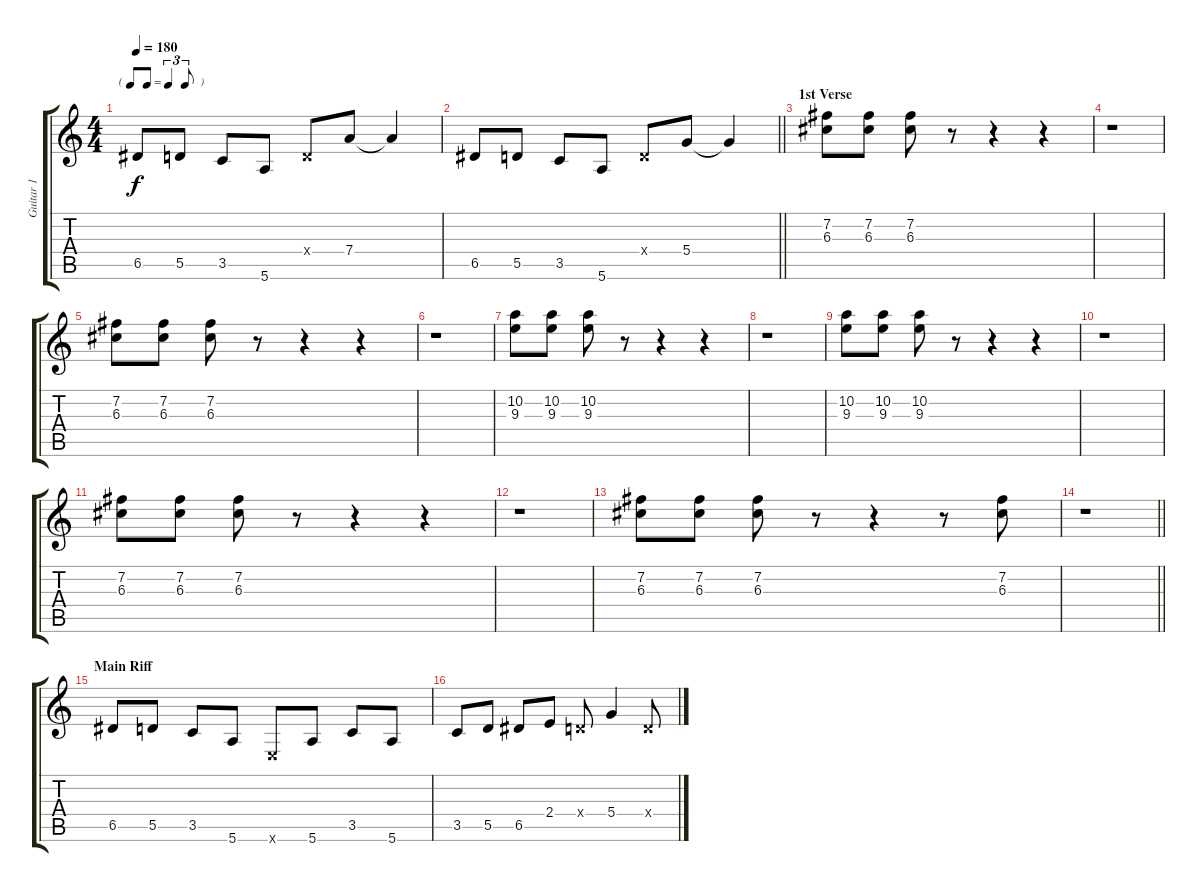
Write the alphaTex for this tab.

\track ("Guitar 1" "Guitar 1") {instrument overdrivenguitar}
\staff {score tabs}
\tuning (E4 B3 G3 D3 A2 E2) {hide}
\ts (4 4)
\tf triplet8th
\tempo 180
\clef g2
\ks c
6.5.8{dy f} 5.5.8 3.5.8 5.6.8 0.4{x}.8 7.4.8 7.4{t}.4 |
\barLineRight lightlight
6.5.8 5.5.8 3.5.8 5.6.8 0.4{x}.8 5.4.8 5.4{t}.4 |
\section ("" "1st Verse")
(7.2 6.3).8{volume 12 balance 16} (7.2 6.3).8 (7.2 6.3).8 r.8 r.4 r.4 |
r.1 |
(7.2 6.3).8{volume 12 balance 0} (7.2 6.3).8 (7.2 6.3).8 r.8 r.4 r.4 |
r.1 |
(10.2 9.3).8{volume 12 balance 16} (10.2 9.3).8 (10.2 9.3).8 r.8 r.4 r.4 |
r.1 |
(10.2 9.3).8{volume 12 balance 8} (10.2 9.3).8 (10.2 9.3).8 r.8 r.4 r.4 |
r.1 |
(7.2 6.3).8{volume 12 balance 16} (7.2 6.3).8 (7.2 6.3).8 r.8 r.4 r.4 |
r.1 |
(7.2 6.3).8{volume 12 balance 0} (7.2 6.3).8 (7.2 6.3).8 r.8 r.4 r.8 (7.2 6.3).8{balance 8} |
\barLineRight lightlight
r.1 |
\section ("" "Main Riff")
6.5.8 5.5.8 3.5.8 5.6.8 0.6{x}.8 5.6.8 3.5.8 5.6.8 |
3.5.8 5.5.8 6.5.8 2.4.8 0.4{x}.8 5.4.4 0.4{x}.8
